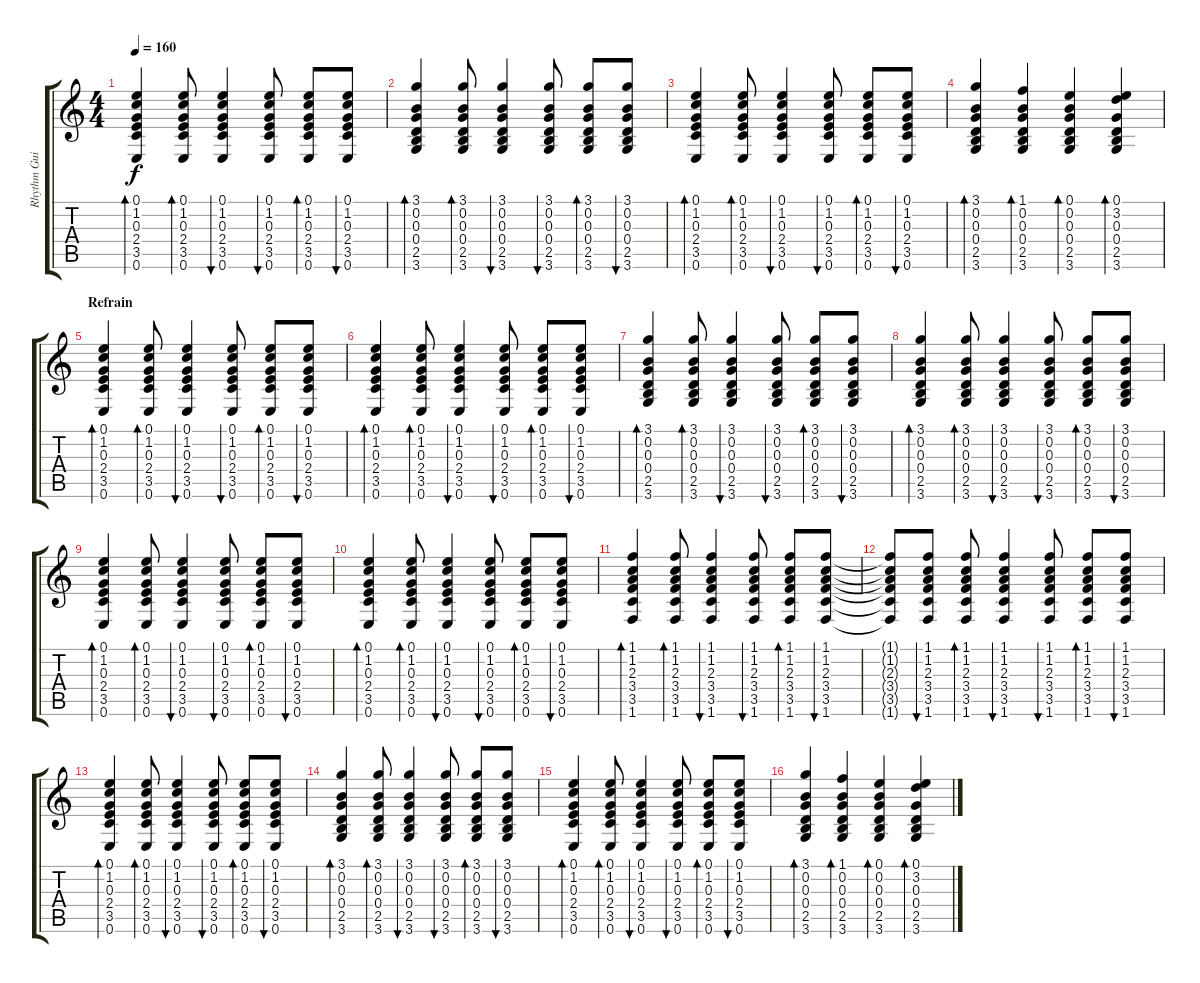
\track ("Rhythm Guitar" "Rhythm Gui") {instrument acousticguitarnylon}
\staff {score tabs}
\tuning (E4 B3 G3 D3 A2 E2) {hide}
\ts (4 4)
\tempo 160
\clef g2
\ks c
(0.1 1.2 0.3 2.4 3.5 0.6).4{bd 120 dy f} (0.1 1.2 0.3 2.4 3.5 0.6).8{bd 60} (0.1 1.2 0.3 2.4 3.5 0.6).4{bu 120} (0.1 1.2 0.3 2.4 3.5 0.6).8{bu 60} (0.1 1.2 0.3 2.4 3.5 0.6).8{bd 60} (0.1 1.2 0.3 2.4 3.5 0.6).8{bu 60} |
(3.1 0.2 0.3 0.4 2.5 3.6).4{bd 120} (3.1 0.2 0.3 0.4 2.5 3.6).8{bd 60} (3.1 0.2 0.3 0.4 2.5 3.6).4{bu 120} (3.1 0.2 0.3 0.4 2.5 3.6).8{bu 60} (3.1 0.2 0.3 0.4 2.5 3.6).8{bd 60} (3.1 0.2 0.3 0.4 2.5 3.6).8{bu 60} |
(0.1 1.2 0.3 2.4 3.5 0.6).4{bd 120} (0.1 1.2 0.3 2.4 3.5 0.6).8{bd 60} (0.1 1.2 0.3 2.4 3.5 0.6).4{bu 120} (0.1 1.2 0.3 2.4 3.5 0.6).8{bu 60} (0.1 1.2 0.3 2.4 3.5 0.6).8{bd 60} (0.1 1.2 0.3 2.4 3.5 0.6).8{bu 60} |
(3.1 0.2 0.3 0.4 2.5 3.6).4{bd 120} (1.1 0.2 0.3 0.4 2.5 3.6).4{bd 60} (0.1 0.2 0.3 0.4 2.5 3.6).4{bd 120} (0.1 3.2 0.3 0.4 2.5 3.6).4{bd 120} |
\section ("" "Refrain")
(0.1 1.2 0.3 2.4 3.5 0.6).4{bd 120} (0.1 1.2 0.3 2.4 3.5 0.6).8{bd 60} (0.1 1.2 0.3 2.4 3.5 0.6).4{bu 120} (0.1 1.2 0.3 2.4 3.5 0.6).8{bu 60} (0.1 1.2 0.3 2.4 3.5 0.6).8{bd 60} (0.1 1.2 0.3 2.4 3.5 0.6).8{bu 60} |
(0.1 1.2 0.3 2.4 3.5 0.6).4{bd 120} (0.1 1.2 0.3 2.4 3.5 0.6).8{bd 60} (0.1 1.2 0.3 2.4 3.5 0.6).4{bu 120} (0.1 1.2 0.3 2.4 3.5 0.6).8{bu 60} (0.1 1.2 0.3 2.4 3.5 0.6).8{bd 60} (0.1 1.2 0.3 2.4 3.5 0.6).8{bu 60} |
(3.1 0.2 0.3 0.4 2.5 3.6).4{bd 120} (3.1 0.2 0.3 0.4 2.5 3.6).8{bd 60} (3.1 0.2 0.3 0.4 2.5 3.6).4{bu 120} (3.1 0.2 0.3 0.4 2.5 3.6).8{bu 60} (3.1 0.2 0.3 0.4 2.5 3.6).8{bd 60} (3.1 0.2 0.3 0.4 2.5 3.6).8{bu 60} |
(3.1 0.2 0.3 0.4 2.5 3.6).4{bd 120} (3.1 0.2 0.3 0.4 2.5 3.6).8{bd 60} (3.1 0.2 0.3 0.4 2.5 3.6).4{bu 120} (3.1 0.2 0.3 0.4 2.5 3.6).8{bu 60} (3.1 0.2 0.3 0.4 2.5 3.6).8{bd 60} (3.1 0.2 0.3 0.4 2.5 3.6).8{bu 60} |
(0.1 1.2 0.3 2.4 3.5 0.6).4{bd 120} (0.1 1.2 0.3 2.4 3.5 0.6).8{bd 60} (0.1 1.2 0.3 2.4 3.5 0.6).4{bu 120} (0.1 1.2 0.3 2.4 3.5 0.6).8{bu 60} (0.1 1.2 0.3 2.4 3.5 0.6).8{bd 60} (0.1 1.2 0.3 2.4 3.5 0.6).8{bu 60} |
(0.1 1.2 0.3 2.4 3.5 0.6).4{bd 120} (0.1 1.2 0.3 2.4 3.5 0.6).8{bd 60} (0.1 1.2 0.3 2.4 3.5 0.6).4{bu 120} (0.1 1.2 0.3 2.4 3.5 0.6).8{bu 60} (0.1 1.2 0.3 2.4 3.5 0.6).8{bd 60} (0.1 1.2 0.3 2.4 3.5 0.6).8{bu 60} |
(1.1 1.2 2.3 3.4 3.5 1.6).4{bd 120} (1.1 1.2 2.3 3.4 3.5 1.6).8{bd 60} (1.1 1.2 2.3 3.4 3.5 1.6).4{bu 120} (1.1 1.2 2.3 3.4 3.5 1.6).8{bu 60} (1.1 1.2 2.3 3.4 3.5 1.6).8{bd 60} (1.1 1.2 2.3 3.4 3.5 1.6).8{bu 120} |
(1.1{t} 1.2{t} 2.3{t} 3.4{t} 3.5{t} 1.6{t}).8 (1.1 1.2 2.3 3.4 3.5 1.6).8{bu 60} (1.1 1.2 2.3 3.4 3.5 1.6).8{bd 60} (1.1 1.2 2.3 3.4 3.5 1.6).4{bu 120} (1.1 1.2 2.3 3.4 3.5 1.6).8{bu 60} (1.1 1.2 2.3 3.4 3.5 1.6).8{bd 60} (1.1 1.2 2.3 3.4 3.5 1.6).8{bu 60} |
(0.1 1.2 0.3 2.4 3.5 0.6).4{bd 120} (0.1 1.2 0.3 2.4 3.5 0.6).8{bd 60} (0.1 1.2 0.3 2.4 3.5 0.6).4{bu 120} (0.1 1.2 0.3 2.4 3.5 0.6).8{bu 60} (0.1 1.2 0.3 2.4 3.5 0.6).8{bd 60} (0.1 1.2 0.3 2.4 3.5 0.6).8{bu 60} |
(3.1 0.2 0.3 0.4 2.5 3.6).4{bd 120} (3.1 0.2 0.3 0.4 2.5 3.6).8{bd 60} (3.1 0.2 0.3 0.4 2.5 3.6).4{bu 120} (3.1 0.2 0.3 0.4 2.5 3.6).8{bu 60} (3.1 0.2 0.3 0.4 2.5 3.6).8{bd 60} (3.1 0.2 0.3 0.4 2.5 3.6).8{bu 60} |
(0.1 1.2 0.3 2.4 3.5 0.6).4{bd 120} (0.1 1.2 0.3 2.4 3.5 0.6).8{bd 60} (0.1 1.2 0.3 2.4 3.5 0.6).4{bu 120} (0.1 1.2 0.3 2.4 3.5 0.6).8{bu 60} (0.1 1.2 0.3 2.4 3.5 0.6).8{bd 60} (0.1 1.2 0.3 2.4 3.5 0.6).8{bu 60} |
(3.1 0.2 0.3 0.4 2.5 3.6).4{bd 120} (1.1 0.2 0.3 0.4 2.5 3.6).4{bd 60} (0.1 0.2 0.3 0.4 2.5 3.6).4{bd 120} (0.1 3.2 0.3 0.4 2.5 3.6).4{bd 120}
